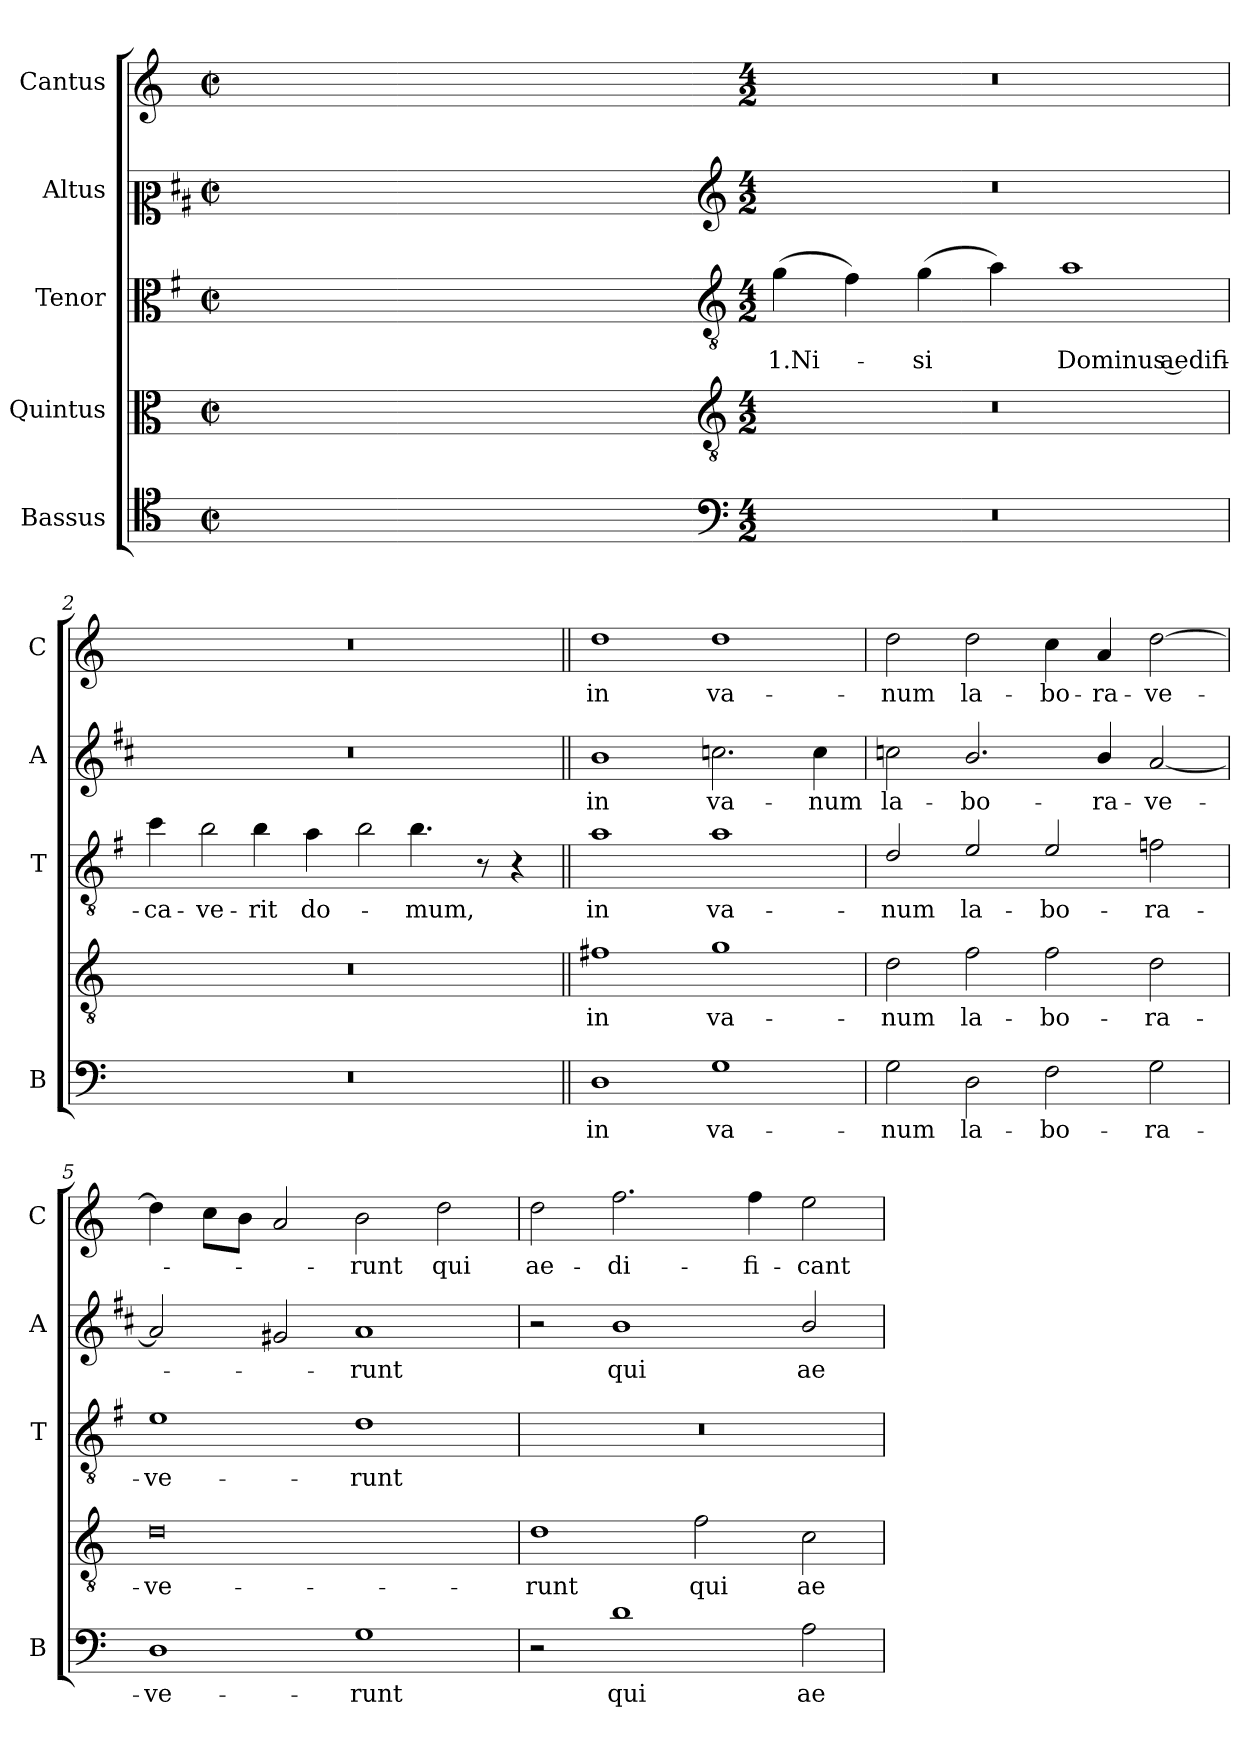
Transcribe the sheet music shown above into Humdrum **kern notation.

**kern	**text	**kern	**text	**kern	**text	**kern	**text	**kern	**text
*part5	*part5	*part4	*part4	*part3	*part3	*part2	*part2	*part1	*part1
*staff5	*staff5	*staff4	*staff4	*staff3	*staff3	*staff2	*staff2	*staff1	*staff1
*I"Bassus	*	*I"Quintus	*	*I"Tenor	*	*I"Altus	*	*I"Cantus	*
*I'B	*	*	*	*I'T	*	*I'A	*	*I'C	*
*clefC4	*	*clefC3	*	*clefC3	*	*clefC2	*	*clefG2	*
*	*	*	*	*ITrd4c7	*	*ITrd1c2	*	*	*
*k[]	*	*k[]	*	*k[]	*	*k[]	*	*k[]	*
*C:	*	*C:	*	*C:	*	*C:	*	*C:	*
*M2/2	*	*M2/2	*	*M2/2	*	*M2/2	*	*M2/2	*
*met(c|)	*	*met(c|)	*	*met(c|)	*	*met(c|)	*	*met(c|)	*
=	=	=	=	=	=	=	=	=	=
1ryy	.	1ryy	.	1ryy	.	1ryy	.	1ryy	.
=1X-	=1X-	=1X-	=1X-	=1X-	=1X-	=1X-	=1X-	=1X-	=1X-
4ryy	.	4ryy	.	4ryy	.	4ryy	.	4ryy	.
4ryy	.	4ryy	.	4ryy	.	4ryy	.	4ryy	.
4ryy	.	4ryy	.	4ryy	.	4ryy	.	4ryy	.
4ryy	.	4ryy	.	4ryy	.	4ryy	.	4ryy	.
=1-	=1-	=1-	=1-	=1-	=1-	=1-	=1-	=1-	=1-
*clefF4	*	*clefGv2	*	*clefGv2	*	*clefG2	*	*	*
*M4/2	*	*M4/2	*	*M4/2	*	*M4/2	*	*M4/2	*
!	!	!	!	!	!LO:LY:b	!	!	!	!
0r	.	0r	.	(>4c\	1.Ni-	0r	.	0r	.
.	.	.	.	4B\)	.	.	.	.	.
!	!	!	!	!	!LO:LY:b	!	!	!	!
.	.	.	.	(>4c\	-si	.	.	.	.
.	.	.	.	4d\)	.	.	.	.	.
!	!	!	!	!	!LO:LY:b	!	!	!	!
.	.	.	.	1d	Dominus aedifi-	.	.	.	.
=2	=2	=2	=2	=2	=2	=2	=2	=2	=2
!	!	!	!	!	!LO:LY:b	!	!	!	!
0r	.	0r	.	4f\	-ca-	0r	.	0r	.
!	!	!	!	!LO:N:head=open	!LO:LY:b	!	!	!	!
.	.	.	.	4e\	-ve-	.	.	.	.
!	!	!	!	!	!LO:LY:b	!	!	!	!
.	.	.	.	4e\	-rit	.	.	.	.
!	!	!	!	!	!LO:LY:b	!	!	!	!
.	.	.	.	4d\	do-	.	.	.	.
!	!	!	!	!LO:N:head=open	!	!	!	!	!
.	.	.	.	4e\	.	.	.	.	.
!	!	!	!	!	!LO:LY:b	!	!	!	!
.	.	.	.	4.e\	-mum,	.	.	.	.
.	.	.	.	8r	.	.	.	.	.
.	.	.	.	4r	.	.	.	.	.
=3||	=3||	=3||	=3||	=3||	=3||	=3||	=3||	=3||	=3||
!	!LO:LY:b	!	!LO:LY:b	!	!LO:LY:b	!	!LO:LY:b	!	!LO:LY:b
1D	in	1f#X	in	1d	in	1a	in	1dd	in
!	!LO:LY:b	!	!LO:LY:b	!	!LO:LY:b	!	!LO:LY:b	!	!LO:LY:b
1G	va-	1g	va-	1d	va-	2.b-X\	va-	1dd	va-
!	!	!	!	!	!	!	!LO:LY:b	!	!
.	.	.	.	.	.	4b-\	-num	.	.
!!LO:LB:g=z
=4	=4	=4	=4	=4	=4	=4	=4	=4	=4
!	!LO:LY:b	!	!LO:LY:b	!	!LO:LY:b	!	!LO:LY:b	!	!LO:LY:b
2G\	-num	2d\	-num	2G/	-num	2b-X\	la-	2dd\	-num
!	!LO:LY:b	!	!LO:LY:b	!	!LO:LY:b	!	!LO:LY:b	!	!LO:LY:b
2D\	la-	2f\	la-	2A/	la-	2.a/	-bo-	2dd\	la-
!	!LO:LY:b	!	!LO:LY:b	!	!LO:LY:b	!	!	!	!LO:LY:b
2F\	-bo-	2f\	-bo-	2A/	-bo-	.	.	4cc\	-bo-
!	!	!	!	!	!	!	!LO:LY:b	!	!LO:LY:b
.	.	.	.	.	.	4a/	-ra-	4a/	-ra-
!	!LO:LY:b	!	!LO:LY:b	!	!LO:LY:b	!	!LO:LY:b	!	!LO:LY:b
2G\	-ra-	2d\	-ra-	2B-X\	-ra-	[2g/	-ve-	[2dd\	-ve-
=5	=5	=5	=5	=5	=5	=5	=5	=5	=5
!	!LO:LY:b	!	!LO:LY:b	!	!LO:LY:b	!	!	!	!
1D	-ve-	0d	-ve-	1A	-ve-	2g/]	.	4dd\]	.
.	.	.	.	.	.	.	.	8cc\L	.
.	.	.	.	.	.	.	.	8b\J	.
.	.	.	.	.	.	2f#X/	.	2a/	.
!	!LO:LY:b	!	!	!	!LO:LY:b	!	!LO:LY:b	!	!LO:LY:b
1G	-runt	.	.	1G	-runt	1g	-runt	2b\	-runt
!	!	!	!	!	!	!	!	!	!LO:LY:b
.	.	.	.	.	.	.	.	2dd\	qui
=6	=6	=6	=6	=6	=6	=6	=6	=6	=6
!	!	!	!LO:LY:b	!	!	!	!	!	!LO:LY:b
2r	.	1d	-runt	0r	.	2r	.	2dd\	ae-
!	!LO:LY:b	!	!	!	!	!	!LO:LY:b	!	!LO:LY:b
1d	qui	.	.	.	.	1a	qui	2.ff\	-di-
!	!	!	!LO:LY:b	!	!	!	!	!	!
.	.	2f\	qui	.	.	.	.	.	.
!	!	!	!	!	!	!	!	!	!LO:LY:b
.	.	.	.	.	.	.	.	4ff\	-fi-
!	!LO:LY:b	!	!LO:LY:b	!	!	!	!LO:LY:b	!	!LO:LY:b
2A\	ae-	2c\	ae-	.	.	2a/	ae-	2ee\	-cant
=	=	=	=	=	=	=	=	=	=
*-	*-	*-	*-	*-	*-	*-	*-	*-	*-
